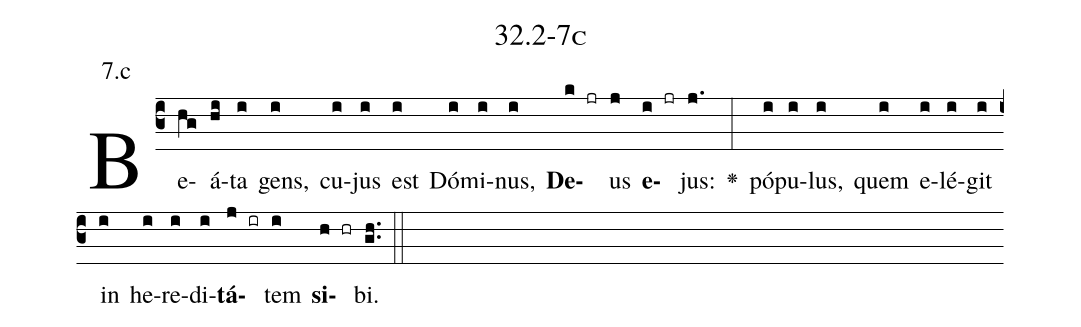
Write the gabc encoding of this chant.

name: 32.2-7c;
annotation: 7.c;
%%
(c3)Be(hg)á(hi)ta(i) gens,(i) cu(i)jus(i) est(i) Dó(i)mi(i)nus,(i) <b>De</b>(k jr)us(j) <b>e</b>(i jr)jus:(j.) <v>\greheightstar</v>(:) pó(i)pu(i)lus,(i) quem(i) e(i)lé(i)git(i) in(i) he(i)re(i)di(i)<b>tá</b>(j ir)tem(i) <b>si</b>(h hr)bi.(gh..) (::)


%E(i) u(i) o(j) u(i) a(h) e.(gh..) (::)
